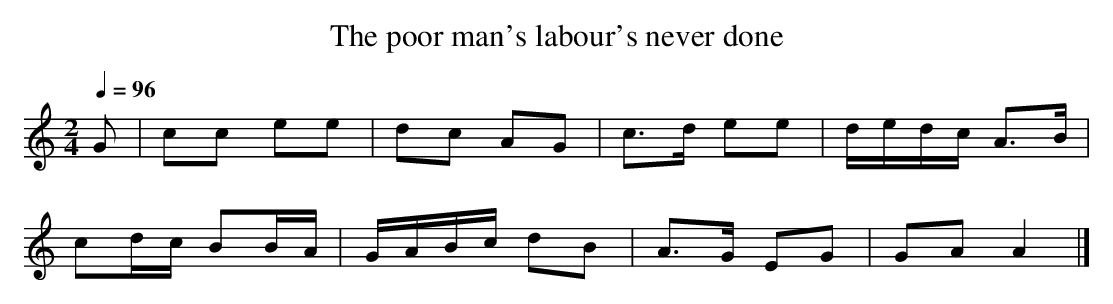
X:1
T:The poor man's labour's never done
M:2/4
L:1/8
Q:1/4=96
K:Amin
G|cc    ee   |dc       AG|c>d ee|d/e/d/c/ A>B|
  cd/c/ BB/A/|G/A/B/c/ dB|A>G EG|GA       A2|]
